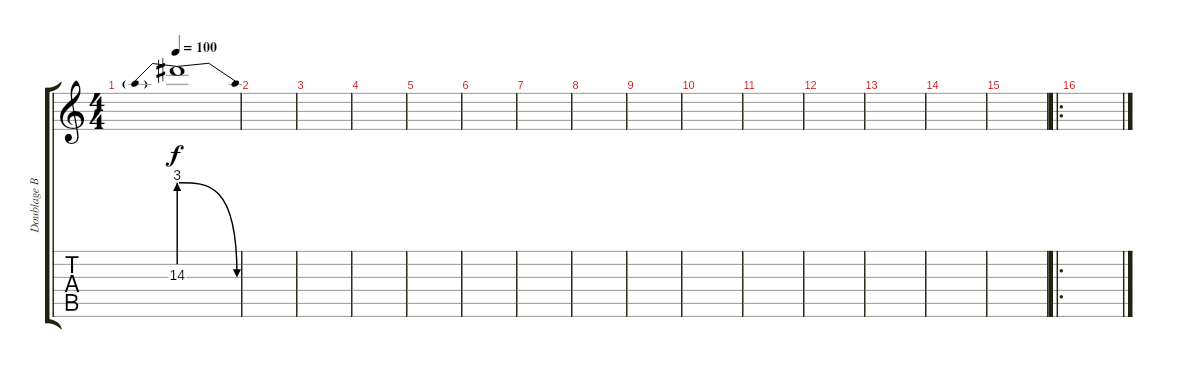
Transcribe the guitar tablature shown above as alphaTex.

\track ("Doublage Babar" "Doublage B") {instrument distortionguitar}
\staff {score tabs}
\tuning (E4 B3 G3 D3 A2 E2) {hide}
\ts (4 4)
\tempo 100
\clef g2
\ks c
14.3{be (prebendrelease 0 12 60 0)}.1{dy f} |
|
|
|
|
|
|
|
|
|
|
|
|
|
|
\ro
